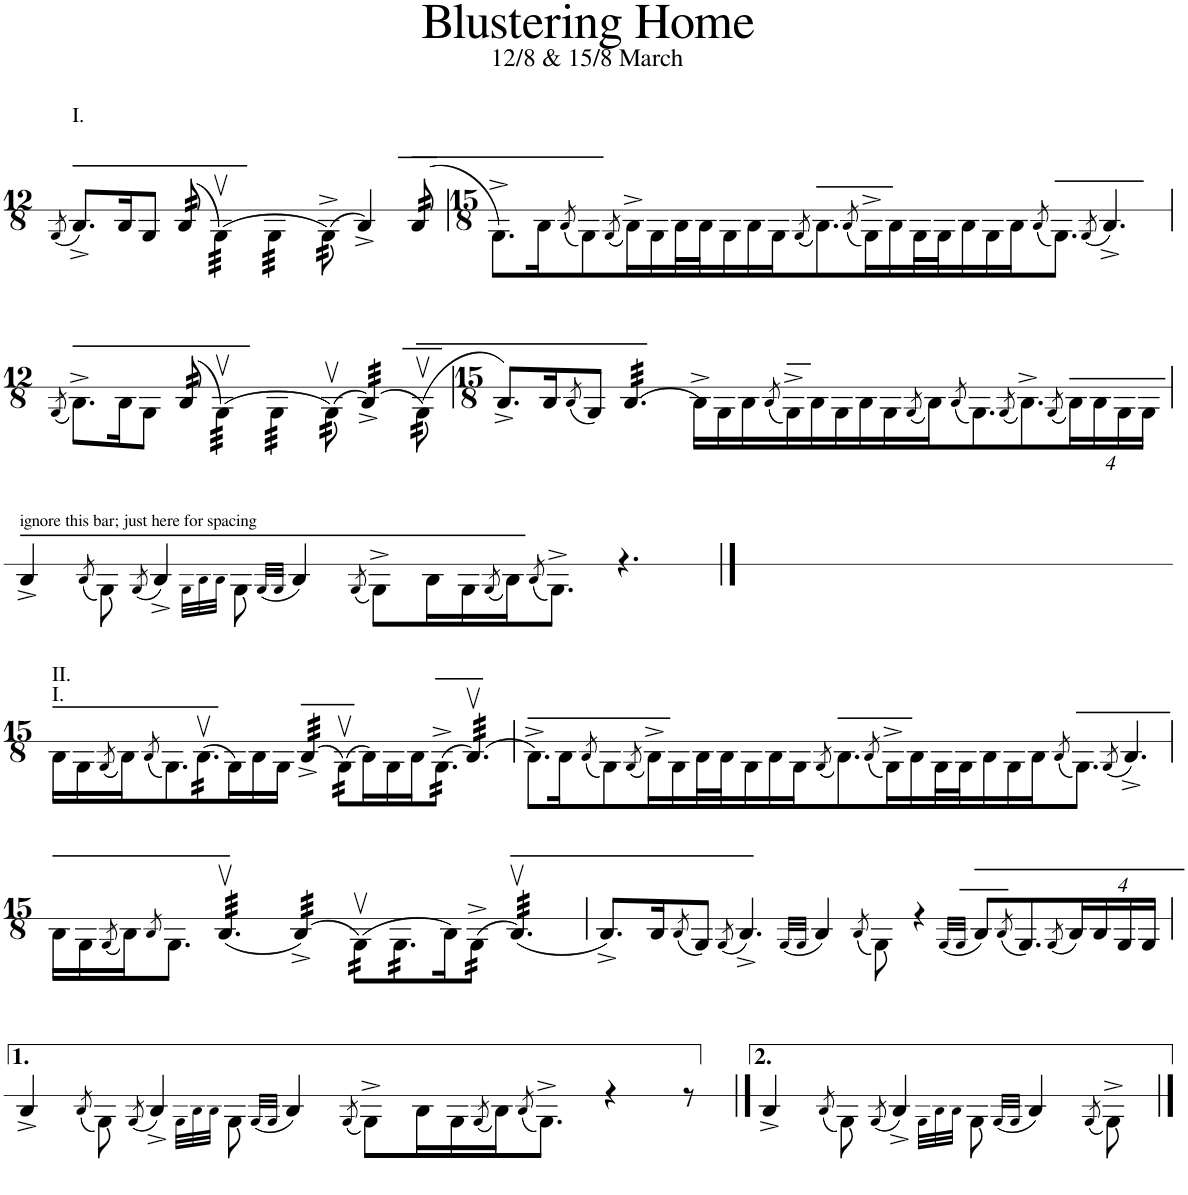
**kern
*part1
*staff1
*I"Piano
*I'Pno
*stria1
*clefG2
*k[]
*M12/8
=1
(8qa/
!LO:TX:a:t=I.
8.cc^/L)
16cc/K
8a/J
*tremolo
(32cc/
(32cc/
(32cc/
(32cc/
(32av\)LLL
(32av\)
(32av\)
(32av\)
(32av\)
(32av\)
(32av\)
(32av\)JJJ
32a\LLL
32a\
32a\
32a\
32a\
32a\
32a\
32a\JJJ
(32a^\)
(32a^\)
(32a^\)
(32a^\)
*Xtremolo
4cc^/)
*tremolo
(32cc/
(32cc/
(32cc/
(32cc/
*Xtremolo
=2
*M15/8
8.a^\L)
16cc\K
(8qcc/
8a\)
(8qa/
16cc^\L)
16a\
32cc\L
32cc\J
16a\
16cc\
16a\J
(8qa/
8.cc\)
(8qcc/
16a^\L)
16cc\
32a\L
32a\J
16cc\
16a\
16cc\J
(8qcc/
8.a\J)
(8qa/
4.cc^/)
!!LO:LB:g=z
=3
*M12/8
(8qa/
8.cc^\L)
16cc\K
8a\J
*tremolo
(32cc/
(32cc/
(32cc/
(32cc/
(32av\)LLL
(32av\)
(32av\)
(32av\)
(32av\)
(32av\)
(32av\)
(32av\)JJJ
32a\LLL
32a\
32a\
32a\
32a\
32a\
32a\
32a\JJJ
(32av\)
(32av\)
(32av\)
(32av\)
(32cc^/)LLL
(32cc^/)
(32cc^/)
(32cc^/)
(32cc^/)
(32cc^/)
(32cc^/)
(32cc^/)JJJ
(32av\)
(32av\)
(32av\)
(32av\)
*Xtremolo
=4
*M15/8
8.cc^/L)
16cc/K
(8qcc/
8a/J)
*tremolo
(32cc/LLL
(32cc/
(32cc/
(32cc/
(32cc/
(32cc/
(32cc/
(32cc/
(32cc/
(32cc/
(32cc/
(32cc/JJJ
*Xtremolo
16cc^\LL)
16a\
16cc\
(8qcc/
16a^\)
16cc\
16a\
16cc\
16a\
(8qa/
16cc\J)
(8qcc/
8.a\)
(8qa/
8.cc^\)
(8qa/
*Xbrackettup
64%3cc\L)
64%3cc\
64%3a\
64%3a\JJ
!!LO:LB:g=z
=5
!LO:TX:a:t=ignore this bar; just here for spacing
4cc^/
(8qcc/
8a\)
(8qa/
4cc^/)
32qa\LLL
32qcc\
32qcc\JJJ
8a\
(32qa/LLL
32qa/JJJ
4cc/)
(8qa/
8a^\L)
16cc\L
16a\
(8qa/
16cc\J)
(8qcc/
8.a^\J)
4.r
==6
16ryy
16ryy
4ryy
2ryy
1ryy
!!LO:LB:g=z
=7-
*M15/8
!LO:TX:a:t=I.
!LO:TX:a:t=II.
16cc\LL
16a\
(8qa/
16cc\J)
(8qcc/
8.a\)
*tremolo
(32ccv\LLL
(32ccv\
(32ccv\
(32ccv\
(32ccv\
(32ccv\JJJ
*Xtremolo
16a\L)
16cc\
16a\JJ
*tremolo
(32cc^/LLL
(32cc^/
(32cc^/
(32cc^/
(32cc^/
(32cc^/
(32cc^/
(32cc^/JJJ
(32av\)LLL
(32av\)
(32av\)
(32av\)
*Xtremolo
16cc\L)
16a\
16cc\J
*tremolo
(32a^\LLL
(32a^\
(32a^\
(32a^\
(32a^\
(32a^\JJJ
(32ccv/)LLL
(32ccv/)
(32ccv/)
(32ccv/)
(32ccv/)
(32ccv/)
(32ccv/)
(32ccv/)
(32ccv/)
(32ccv/)
(32ccv/)
(32ccv/)JJJ
*Xtremolo
=8
8.cc^\L)
16cc\K
(8qcc/
8a\)
(8qa/
16cc^\L)
16a\
32cc\L
32cc\J
16a\
16cc\
16a\J
(8qa/
8.cc\)
(8qcc/
16a^\L)
16cc\
32a\L
32a\J
16cc\
16a\
16cc\J
(8qcc/
8.a\J)
(8qa/
4.cc^/)
!!LO:LB:g=z
=9
*M15/8
16cc\LL
16a\
(8qa/
16cc\J)
8qcc/
8.a\J
*tremolo
(32ccv/LLL
(32ccv/
(32ccv/
(32ccv/
(32ccv/
(32ccv/
(32ccv/
(32ccv/
(32ccv/
(32ccv/
(32ccv/
(32ccv/JJJ
(32cc^/)LLL
(32cc^/)
(32cc^/)
(32cc^/)
(32cc^/)
(32cc^/)
(32cc^/)
(32cc^/)JJJ
(32av\)LLL
(32av\)
(32av\)
(32av\)
32a\LLL
32a\
32a\
32a\
32a\
32a\JJJ
*Xtremolo
16cc\K)
*tremolo
(32a^\
(32a^\
(32a^\
(32a^\JJJ
(32ccv/)LLL
(32ccv/)
(32ccv/)
(32ccv/)
(32ccv/)
(32ccv/)
(32ccv/)
(32ccv/)
(32ccv/)
(32ccv/)
(32ccv/)
(32ccv/)JJJ
*Xtremolo
=10
8.cc^/L)
16cc/K
(8qcc/
8a/J)
(8qa/
4.cc^/)
(32qa/LLL
32qa/JJJ
4cc/)
(8qcc/
8a\)
4r
(32qa/LLL
32qa/JJJ
8cc/L)
(8qcc/
8.a/)
(8qa/
64%3cc/L)
64%3cc/
64%3a/
64%3a/JJ
!!LO:LB:g=z
=11
4cc^/
(8qcc/
8a\)
(8qa/
4cc^/)
32qa\LLL
32qcc\
32qcc\JJJ
8a\
(32qa/LLL
32qa/JJJ
4cc/)
(8qa/
8a^\L)
16cc\L
16a\
(8qa/
16cc\J)
(8qcc/
8.a^\J)
4r
8r
==12
4cc^/
(8qcc/
8a\)
(8qa/
4cc^/)
32qa\LLL
32qcc\
32qcc\JJJ
8a\
(32qa/LLL
32qa/JJJ
4cc/)
(8qa/
8a^\)
==
*-
